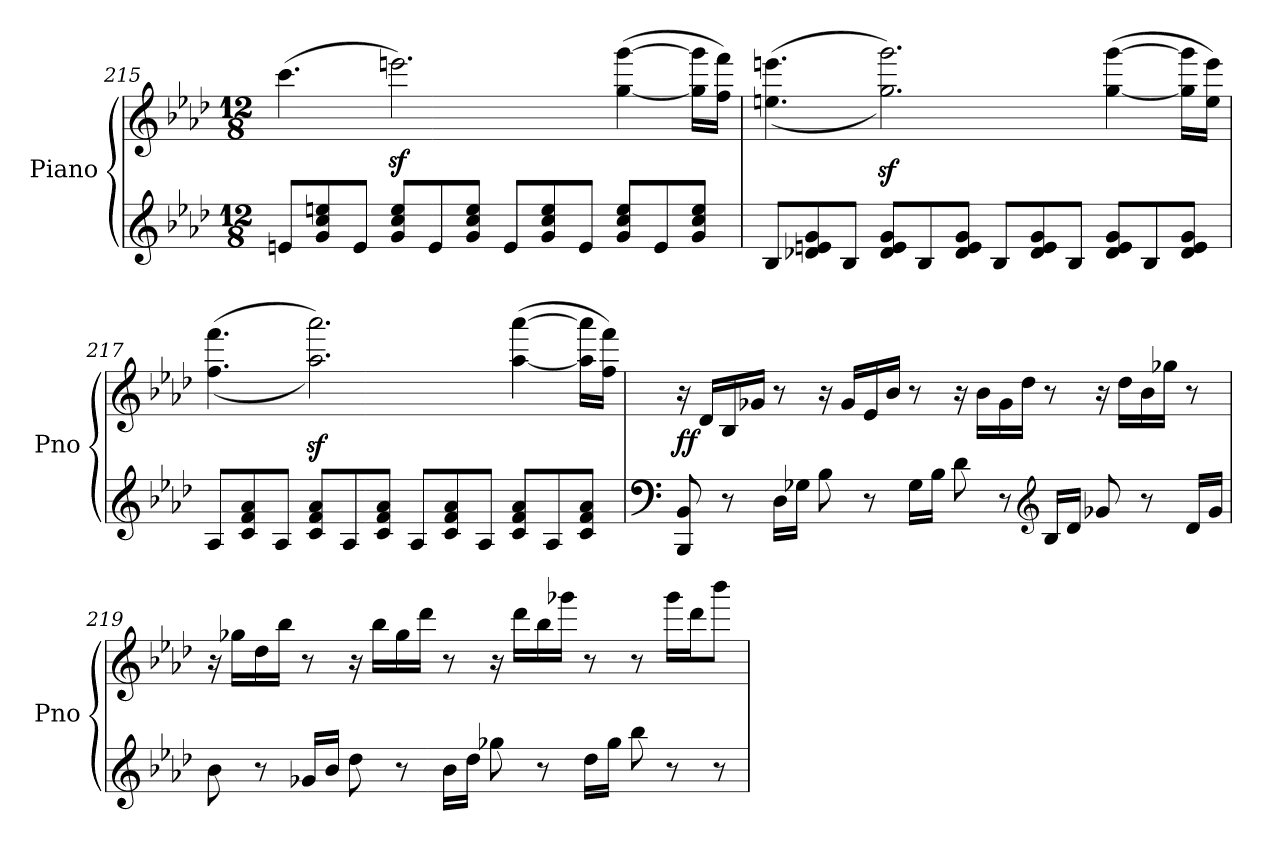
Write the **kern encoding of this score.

**kern	**kern	**dynam
*part1	*part1	*part1
*staff2	*staff1	*staff1/2
*I"Piano	*	*
*I'Pno	*	*
*clefG2	*clefG2	*
*k[b-e-a-d-]	*k[b-e-a-d-]	*
*M12/8	*M12/8	*
=215	=215	=215
8en/L	(4.ccc\	.
8g/ 8cc/ 8een/	.	.
8e/J	.	.
8g/ 8cc/ 8ee/L	2.eeenz<\)	.
8e/	.	.
8g/ 8cc/ 8ee/J	.	.
8e/L	.	.
8g/ 8cc/ 8ee/	.	.
8e/J	.	.
8g/ 8cc/ 8ee/L	([4gg\ [4ggg\	.
8e/	.	.
8g/ 8cc/ 8ee/J	16gg\] 16ggg\]LL	.
.	16ff\ 16fff\JJ)	.
=216	=216	=216
8B-/L	((4.een\ 4.eeen\	.
8d-X/ 8en/ 8g/	.	.
8B-/J	.	.
8d-/ 8e/ 8g/L	2.gg\z< 2.ggg\z<))	.
8B-/	.	.
8d-/ 8e/ 8g/J	.	.
8B-/L	.	.
8d-/ 8e/ 8g/	.	.
8B-/J	.	.
8d-/ 8e/ 8g/L	([4gg\ [4ggg\	.
8B-/	.	.
8d-/ 8e/ 8g/J	16gg\] 16ggg\]LL	.
.	16ee\ 16eee\JJ)	.
!!LO:LB:g=z
=217	=217	=217
8A-/L	((4.ff\ 4.fff\	.
8c/ 8f/ 8a-/	.	.
8A-/J	.	.
8c/ 8f/ 8a-/L	2.aa-\z< 2.aaa-\z<))	.
8A-/	.	.
8c/ 8f/ 8a-/J	.	.
8A-/L	.	.
8c/ 8f/ 8a-/	.	.
8A-/J	.	.
8c/ 8f/ 8a-/L	([4aa-\ [4aaa-\	.
8A-/	.	.
8c/ 8f/ 8a-/J	16aa-\] 16aaa-\]LL	.
.	16ff\ 16fff\JJ)	.
=218	=218	=218
*clefF4	*	*
!	!	!LO:DY:b
8BBB-/ 8BB-/	16r	ff
.	16d-/LL	.
8r	16B-/	.
.	16g-X/JJ	.
16D-\LL	8r	.
16G-X\JJ	.	.
8B-\	16r	.
.	16g-/LL	.
8r	16e-/	.
.	16b-/JJ	.
16G-\LL	8r	.
16B-\JJ	.	.
8d-\	16r	.
.	16b-\LL	.
8r	16g-\	.
.	16dd-\JJ	.
*clefG2	*	*
16B-/LL	8r	.
16d-/JJ	.	.
8g-X/	16r	.
.	16dd-\LL	.
8r	16b-\	.
.	16gg-X\JJ	.
16d-/LL	8r	.
16g-/JJ	.	.
!!LO:LB:g=z
=219	=219	=219
8b-\	16r	.
.	16gg-X\LL	.
8r	16dd-\	.
.	16bb-\JJ	.
16g-X/LL	8r	.
16b-/JJ	.	.
8dd-\	16r	.
.	16bb-\LL	.
8r	16gg-\	.
.	16ddd-\JJ	.
16b-\LL	8r	.
16dd-\JJ	.	.
8gg-X\	16r	.
.	16ddd-\LL	.
8r	16bb-\	.
.	16ggg-X\JJ	.
16dd-\LL	8r	.
16gg-\JJ	.	.
8bb-\	8r	.
8r	16ggg-\LL	.
.	16ddd-\J	.
8r	8bbb-\J	.
=	=	=
*-	*-	*-
